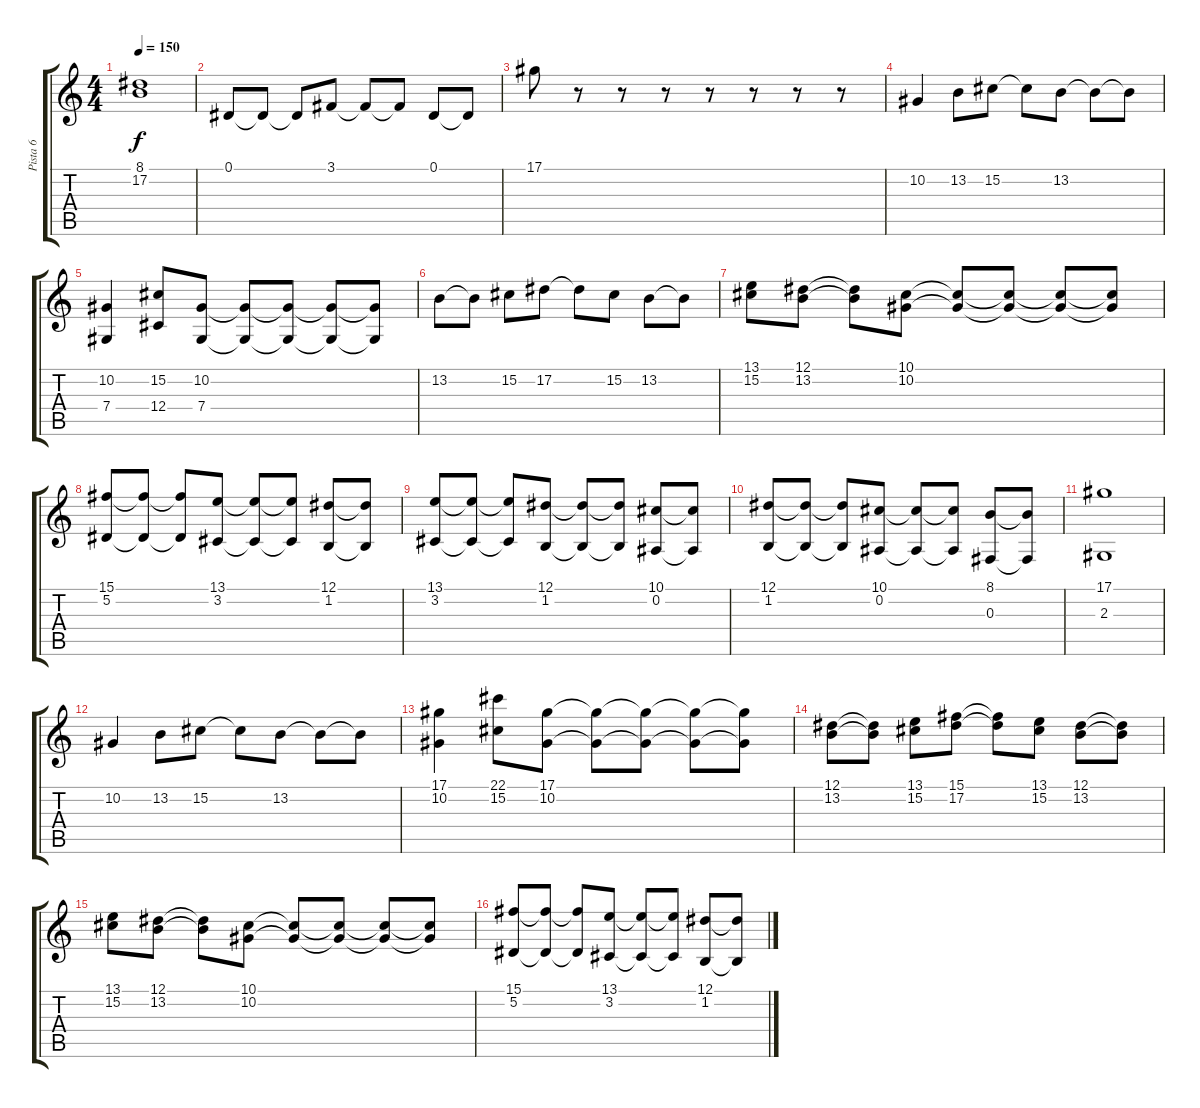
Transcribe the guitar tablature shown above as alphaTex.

\track ("Pista 6" "Pista 6") {instrument violin}
\staff {score tabs}
\tuning (Eb4 Bb3 Gb3 Db3 Ab2 Eb2) {hide}
\ts (4 4)
\tempo 150
\clef g2
\ks c
(8.1 17.2).1{dy f} |
0.1.8 0.1{t}.8 0.1{t}.8 3.1.8 3.1{t}.8 3.1{t}.8 0.1.8 0.1{t}.8 |
17.1.8 r.8 r.8 r.8 r.8 r.8 r.8 r.8 |
10.2.4 13.2.8 15.2.8 15.2{t}.8 13.2.8 13.2{t}.8 13.2{t}.8 |
(10.2 7.4).4 (15.2 12.4).8 (10.2 7.4).8 (10.2{t} 7.4{t}).8 (10.2{t} 7.4{t}).8 (10.2{t} 7.4{t}).8 (10.2{t} 7.4{t}).8 |
13.2.8 13.2{t}.8 15.2.8 17.2.8 17.2{t}.8 15.2.8 13.2.8 13.2{t}.8 |
(13.1 15.2).8 (12.1 13.2).8 (12.1{t} 13.2{t}).8 (10.1 10.2).8 (10.1{t} 10.2{t}).8 (10.1{t} 10.2{t}).8 (10.1{t} 10.2{t}).8 (10.1{t} 10.2{t}).8 |
(15.1 5.2).8 (15.1{t} 5.2{t}).8 (15.1{t} 5.2{t}).8 (13.1 3.2).8 (13.1{t} 3.2{t}).8 (13.1{t} 3.2{t}).8 (12.1 1.2).8 (12.1{t} 1.2{t}).8 |
(13.1 3.2).8 (13.1{t} 3.2{t}).8 (13.1{t} 3.2{t}).8 (12.1 1.2).8 (12.1{t} 1.2{t}).8 (12.1{t} 1.2{t}).8 (10.1 0.2).8 (10.1{t} 0.2{t}).8 |
(12.1 1.2).8 (12.1{t} 1.2{t}).8 (12.1{t} 1.2{t}).8 (10.1 0.2).8 (10.1{t} 0.2{t}).8 (10.1{t} 0.2{t}).8 (8.1 0.3).8 (8.1{t} 0.3{t}).8 |
(17.1 2.3).1 |
10.2.4 13.2.8 15.2.8 15.2{t}.8 13.2.8 13.2{t}.8 13.2{t}.8 |
(17.1 10.2).4 (22.1 15.2).8 (17.1 10.2).8 (17.1{t} 10.2{t}).8 (17.1{t} 10.2{t}).8 (17.1{t} 10.2{t}).8 (17.1{t} 10.2{t}).8 |
(12.1 13.2).8 (12.1{t} 13.2{t}).8 (13.1 15.2).8 (15.1 17.2).8 (15.1{t} 17.2{t}).8 (13.1 15.2).8 (12.1 13.2).8 (12.1{t} 13.2{t}).8 |
(13.1 15.2).8 (12.1 13.2).8 (12.1{t} 13.2{t}).8 (10.1 10.2).8 (10.1{t} 10.2{t}).8 (10.1{t} 10.2{t}).8 (10.1{t} 10.2{t}).8 (10.1{t} 10.2{t}).8 |
(15.1 5.2).8 (15.1{t} 5.2{t}).8 (15.1{t} 5.2{t}).8 (13.1 3.2).8 (13.1{t} 3.2{t}).8 (13.1{t} 3.2{t}).8 (12.1 1.2).8 (12.1{t} 1.2{t}).8
